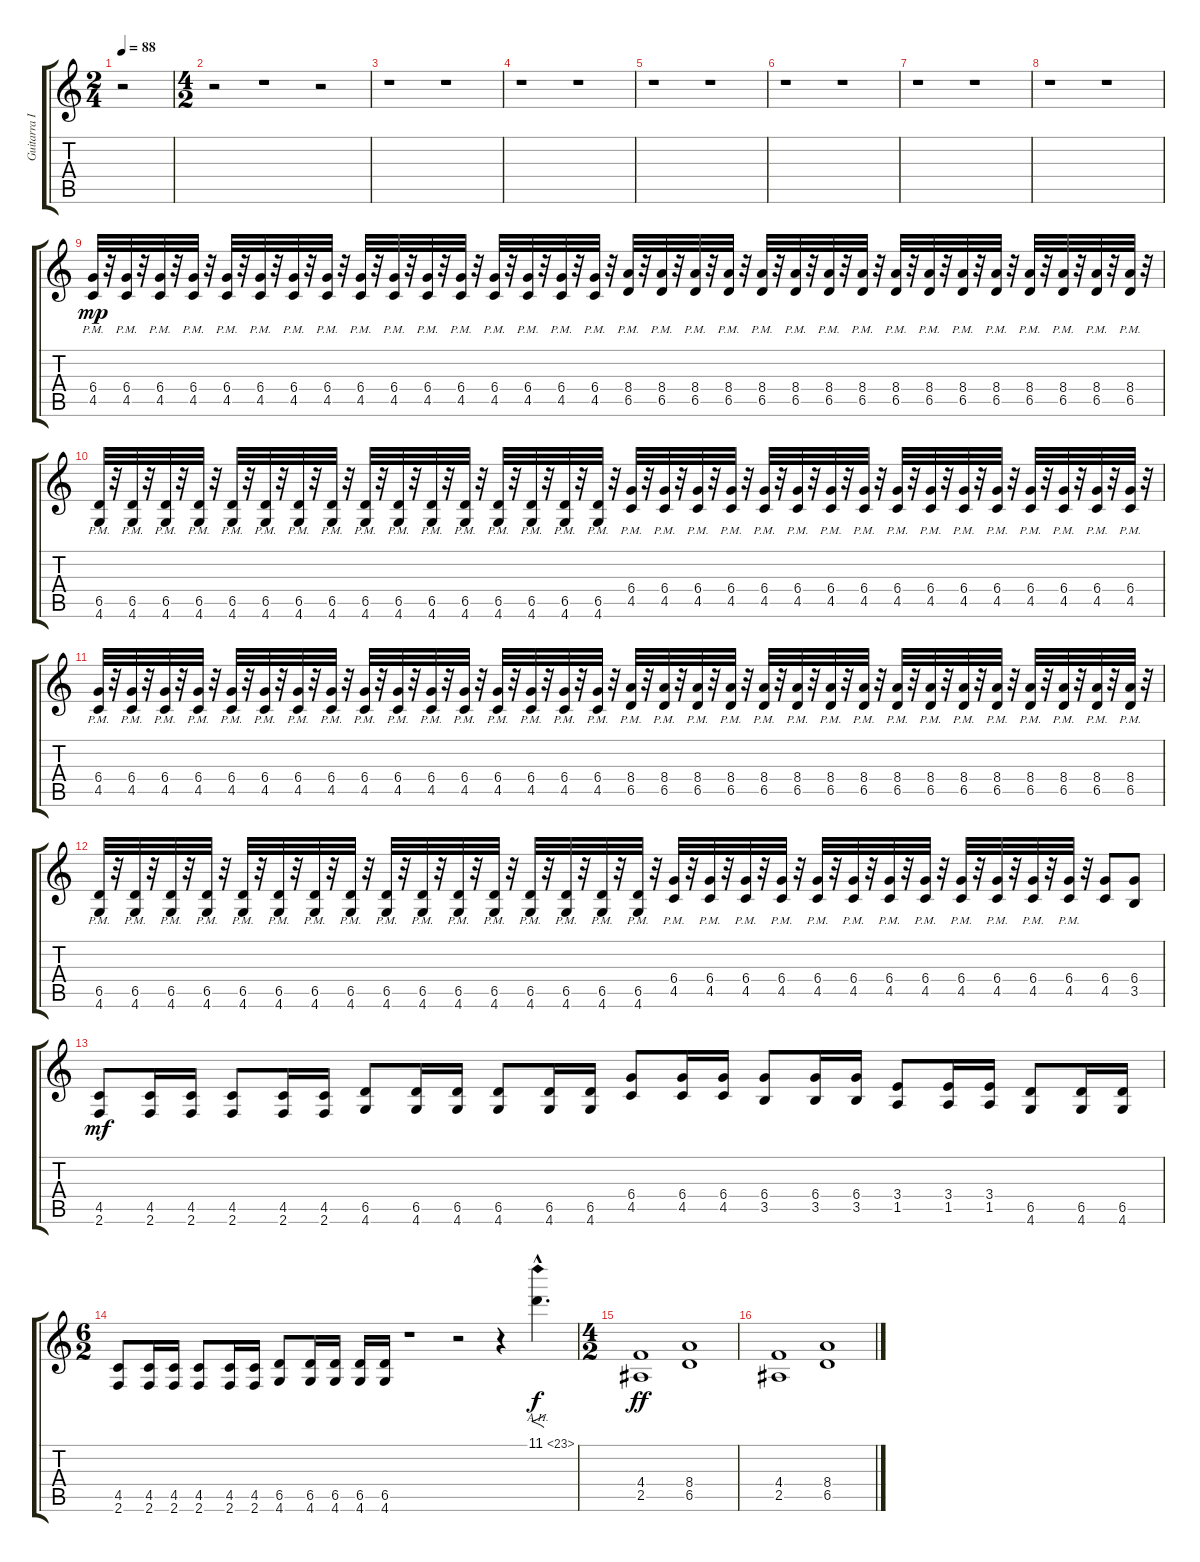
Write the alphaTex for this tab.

\track ("Guitarra II" "Guitarra I") {instrument distortionguitar}
\staff {score tabs}
\tuning (Eb4 Bb3 Gb3 Db3 Ab2 Eb2) {hide}
\ts (2 4)
\tempo 88
\clef g2
\ks c
r.2{dy mp instrument distortionguitar} |
\ts (4 2)
r.2 r.1 r.2 |
r.1 r.1 |
r.1 r.1 |
r.1 r.1 |
r.1 r.1 |
r.1 r.1 |
r.1 r.1 |
(6.4{pm} 4.5{pm}).32 r.32 (6.4{pm} 4.5{pm}).32 r.32 (6.4{pm} 4.5{pm}).32 r.32 (6.4{pm} 4.5{pm}).32 r.32 (6.4{pm} 4.5{pm}).32 r.32 (6.4{pm} 4.5{pm}).32 r.32 (6.4{pm} 4.5{pm}).32 r.32 (6.4{pm} 4.5{pm}).32 r.32 (6.4{pm} 4.5{pm}).32 r.32 (6.4{pm} 4.5{pm}).32 r.32 (6.4{pm} 4.5{pm}).32 r.32 (6.4{pm} 4.5{pm}).32 r.32 (6.4{pm} 4.5{pm}).32 r.32 (6.4{pm} 4.5{pm}).32 r.32 (6.4{pm} 4.5{pm}).32 r.32 (6.4{pm} 4.5{pm}).32 r.32 (8.4{pm} 6.5{pm}).32 r.32 (8.4{pm} 6.5{pm}).32 r.32 (8.4{pm} 6.5{pm}).32 r.32 (8.4{pm} 6.5{pm}).32 r.32 (8.4{pm} 6.5{pm}).32 r.32 (8.4{pm} 6.5{pm}).32 r.32 (8.4{pm} 6.5{pm}).32 r.32 (8.4{pm} 6.5{pm}).32 r.32 (8.4{pm} 6.5{pm}).32 r.32 (8.4{pm} 6.5{pm}).32 r.32 (8.4{pm} 6.5{pm}).32 r.32 (8.4{pm} 6.5{pm}).32 r.32 (8.4{pm} 6.5{pm}).32 r.32 (8.4{pm} 6.5{pm}).32 r.32 (8.4{pm} 6.5{pm}).32 r.32 (8.4{pm} 6.5{pm}).32 r.32 |
(6.5{pm} 4.6{pm}).32 r.32 (6.5{pm} 4.6{pm}).32 r.32 (6.5{pm} 4.6{pm}).32 r.32 (6.5{pm} 4.6{pm}).32 r.32 (6.5{pm} 4.6{pm}).32 r.32 (6.5{pm} 4.6{pm}).32 r.32 (6.5{pm} 4.6{pm}).32 r.32 (6.5{pm} 4.6{pm}).32 r.32 (6.5{pm} 4.6{pm}).32 r.32 (6.5{pm} 4.6{pm}).32 r.32 (6.5{pm} 4.6{pm}).32 r.32 (6.5{pm} 4.6{pm}).32 r.32 (6.5{pm} 4.6{pm}).32 r.32 (6.5{pm} 4.6{pm}).32 r.32 (6.5{pm} 4.6{pm}).32 r.32 (6.5{pm} 4.6{pm}).32 r.32 (6.4{pm} 4.5{pm}).32 r.32 (6.4{pm} 4.5{pm}).32 r.32 (6.4{pm} 4.5{pm}).32 r.32 (6.4{pm} 4.5{pm}).32 r.32 (6.4{pm} 4.5{pm}).32 r.32 (6.4{pm} 4.5{pm}).32 r.32 (6.4{pm} 4.5{pm}).32 r.32 (6.4{pm} 4.5{pm}).32 r.32 (6.4{pm} 4.5{pm}).32 r.32 (6.4{pm} 4.5{pm}).32 r.32 (6.4{pm} 4.5{pm}).32 r.32 (6.4{pm} 4.5{pm}).32 r.32 (6.4{pm} 4.5{pm}).32 r.32 (6.4{pm} 4.5{pm}).32 r.32 (6.4{pm} 4.5{pm}).32 r.32 (6.4{pm} 4.5{pm}).32 r.32 |
(6.4{pm} 4.5{pm}).32 r.32 (6.4{pm} 4.5{pm}).32 r.32 (6.4{pm} 4.5{pm}).32 r.32 (6.4{pm} 4.5{pm}).32 r.32 (6.4{pm} 4.5{pm}).32 r.32 (6.4{pm} 4.5{pm}).32 r.32 (6.4{pm} 4.5{pm}).32 r.32 (6.4{pm} 4.5{pm}).32 r.32 (6.4{pm} 4.5{pm}).32 r.32 (6.4{pm} 4.5{pm}).32 r.32 (6.4{pm} 4.5{pm}).32 r.32 (6.4{pm} 4.5{pm}).32 r.32 (6.4{pm} 4.5{pm}).32 r.32 (6.4{pm} 4.5{pm}).32 r.32 (6.4{pm} 4.5{pm}).32 r.32 (6.4{pm} 4.5{pm}).32 r.32 (8.4{pm} 6.5{pm}).32 r.32 (8.4{pm} 6.5{pm}).32 r.32 (8.4{pm} 6.5{pm}).32 r.32 (8.4{pm} 6.5{pm}).32 r.32 (8.4{pm} 6.5{pm}).32 r.32 (8.4{pm} 6.5{pm}).32 r.32 (8.4{pm} 6.5{pm}).32 r.32 (8.4{pm} 6.5{pm}).32 r.32 (8.4{pm} 6.5{pm}).32 r.32 (8.4{pm} 6.5{pm}).32 r.32 (8.4{pm} 6.5{pm}).32 r.32 (8.4{pm} 6.5{pm}).32 r.32 (8.4{pm} 6.5{pm}).32 r.32 (8.4{pm} 6.5{pm}).32 r.32 (8.4{pm} 6.5{pm}).32 r.32 (8.4{pm} 6.5{pm}).32 r.32 |
(6.5{pm} 4.6{pm}).32 r.32 (6.5{pm} 4.6{pm}).32 r.32 (6.5{pm} 4.6{pm}).32 r.32 (6.5{pm} 4.6{pm}).32 r.32 (6.5{pm} 4.6{pm}).32 r.32 (6.5{pm} 4.6{pm}).32 r.32 (6.5{pm} 4.6{pm}).32 r.32 (6.5{pm} 4.6{pm}).32 r.32 (6.5{pm} 4.6{pm}).32 r.32 (6.5{pm} 4.6{pm}).32 r.32 (6.5{pm} 4.6{pm}).32 r.32 (6.5{pm} 4.6{pm}).32 r.32 (6.5{pm} 4.6{pm}).32 r.32 (6.5{pm} 4.6{pm}).32 r.32 (6.5{pm} 4.6{pm}).32 r.32 (6.5{pm} 4.6{pm}).32 r.32 (6.4{pm} 4.5{pm}).32 r.32 (6.4{pm} 4.5{pm}).32 r.32 (6.4{pm} 4.5{pm}).32 r.32 (6.4{pm} 4.5{pm}).32 r.32 (6.4{pm} 4.5{pm}).32 r.32 (6.4{pm} 4.5{pm}).32 r.32 (6.4{pm} 4.5{pm}).32 r.32 (6.4{pm} 4.5{pm}).32 r.32 (6.4{pm} 4.5{pm}).32 r.32 (6.4{pm} 4.5{pm}).32 r.32 (6.4{pm} 4.5{pm}).32 r.32 (6.4{pm} 4.5{pm}).32 r.32 (6.4 4.5).8 (6.4 3.5).8 |
(4.5 2.6).8{dy mf} (4.5 2.6).16 (4.5 2.6).16 (4.5 2.6).8 (4.5 2.6).16 (4.5 2.6).16 (6.5 4.6).8 (6.5 4.6).16 (6.5 4.6).16 (6.5 4.6).8 (6.5 4.6).16 (6.5 4.6).16 (6.4 4.5).8 (6.4 4.5).16 (6.4 4.5).16 (6.4 3.5).8 (6.4 3.5).16 (6.4 3.5).16 (3.4 1.5).8 (3.4 1.5).16 (3.4 1.5).16 (6.5 4.6).8 (6.5 4.6).16 (6.5 4.6).16 |
\ts (6 2)
(4.5 2.6).8 (4.5 2.6).16 (4.5 2.6).16 (4.5 2.6).8 (4.5 2.6).16 (4.5 2.6).16 (6.5 4.6).8 (6.5 4.6).16 (6.5 4.6).16 (6.5 4.6).16 (6.5 4.6).16 r.1 r.2 r.4 11.1{ah 12 hac}.4{f d dy f} |
\ts (4 2)
(4.4 2.5).1{dy ff} (8.4 6.5).1 |
(4.4 2.5).1 (8.4 6.5).1
